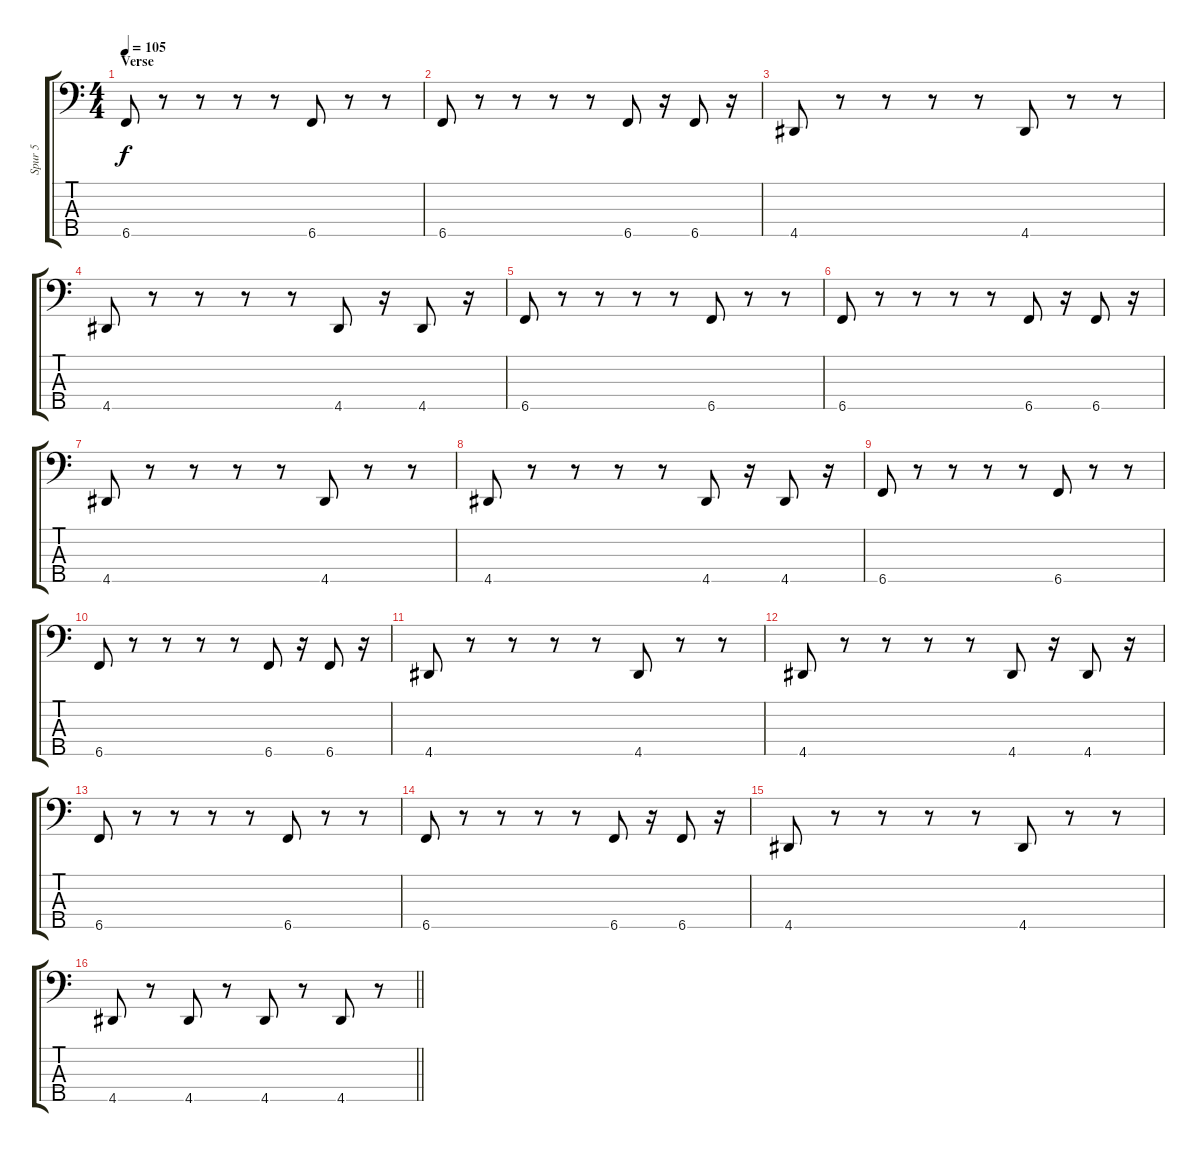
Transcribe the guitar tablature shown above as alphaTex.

\track ("Spur 5" "Spur 5") {instrument electricbassfinger}
\staff {score tabs}
\tuning (G2 D2 A1 E1 B0) {hide}
\ts (4 4)
\section ("" "Verse")
\tempo 105
\clef f4
\ks c
6.5.8{dy f} r.8 r.8 r.8 r.8 6.5.8 r.8 r.8 |
6.5.8 r.8 r.8 r.8 r.8 6.5.8 r.16 6.5.8 r.16 |
4.5.8 r.8 r.8 r.8 r.8 4.5.8 r.8 r.8 |
4.5.8 r.8 r.8 r.8 r.8 4.5.8 r.16 4.5.8 r.16 |
6.5.8 r.8 r.8 r.8 r.8 6.5.8 r.8 r.8 |
6.5.8 r.8 r.8 r.8 r.8 6.5.8 r.16 6.5.8 r.16 |
4.5.8 r.8 r.8 r.8 r.8 4.5.8 r.8 r.8 |
4.5.8 r.8 r.8 r.8 r.8 4.5.8 r.16 4.5.8 r.16 |
6.5.8 r.8 r.8 r.8 r.8 6.5.8 r.8 r.8 |
6.5.8 r.8 r.8 r.8 r.8 6.5.8 r.16 6.5.8 r.16 |
4.5.8 r.8 r.8 r.8 r.8 4.5.8 r.8 r.8 |
4.5.8 r.8 r.8 r.8 r.8 4.5.8 r.16 4.5.8 r.16 |
6.5.8 r.8 r.8 r.8 r.8 6.5.8 r.8 r.8 |
6.5.8 r.8 r.8 r.8 r.8 6.5.8 r.16 6.5.8 r.16 |
4.5.8 r.8 r.8 r.8 r.8 4.5.8 r.8 r.8 |
\barLineRight lightlight
4.5.8 r.8 4.5.8 r.8 4.5.8 r.8 4.5.8 r.8
